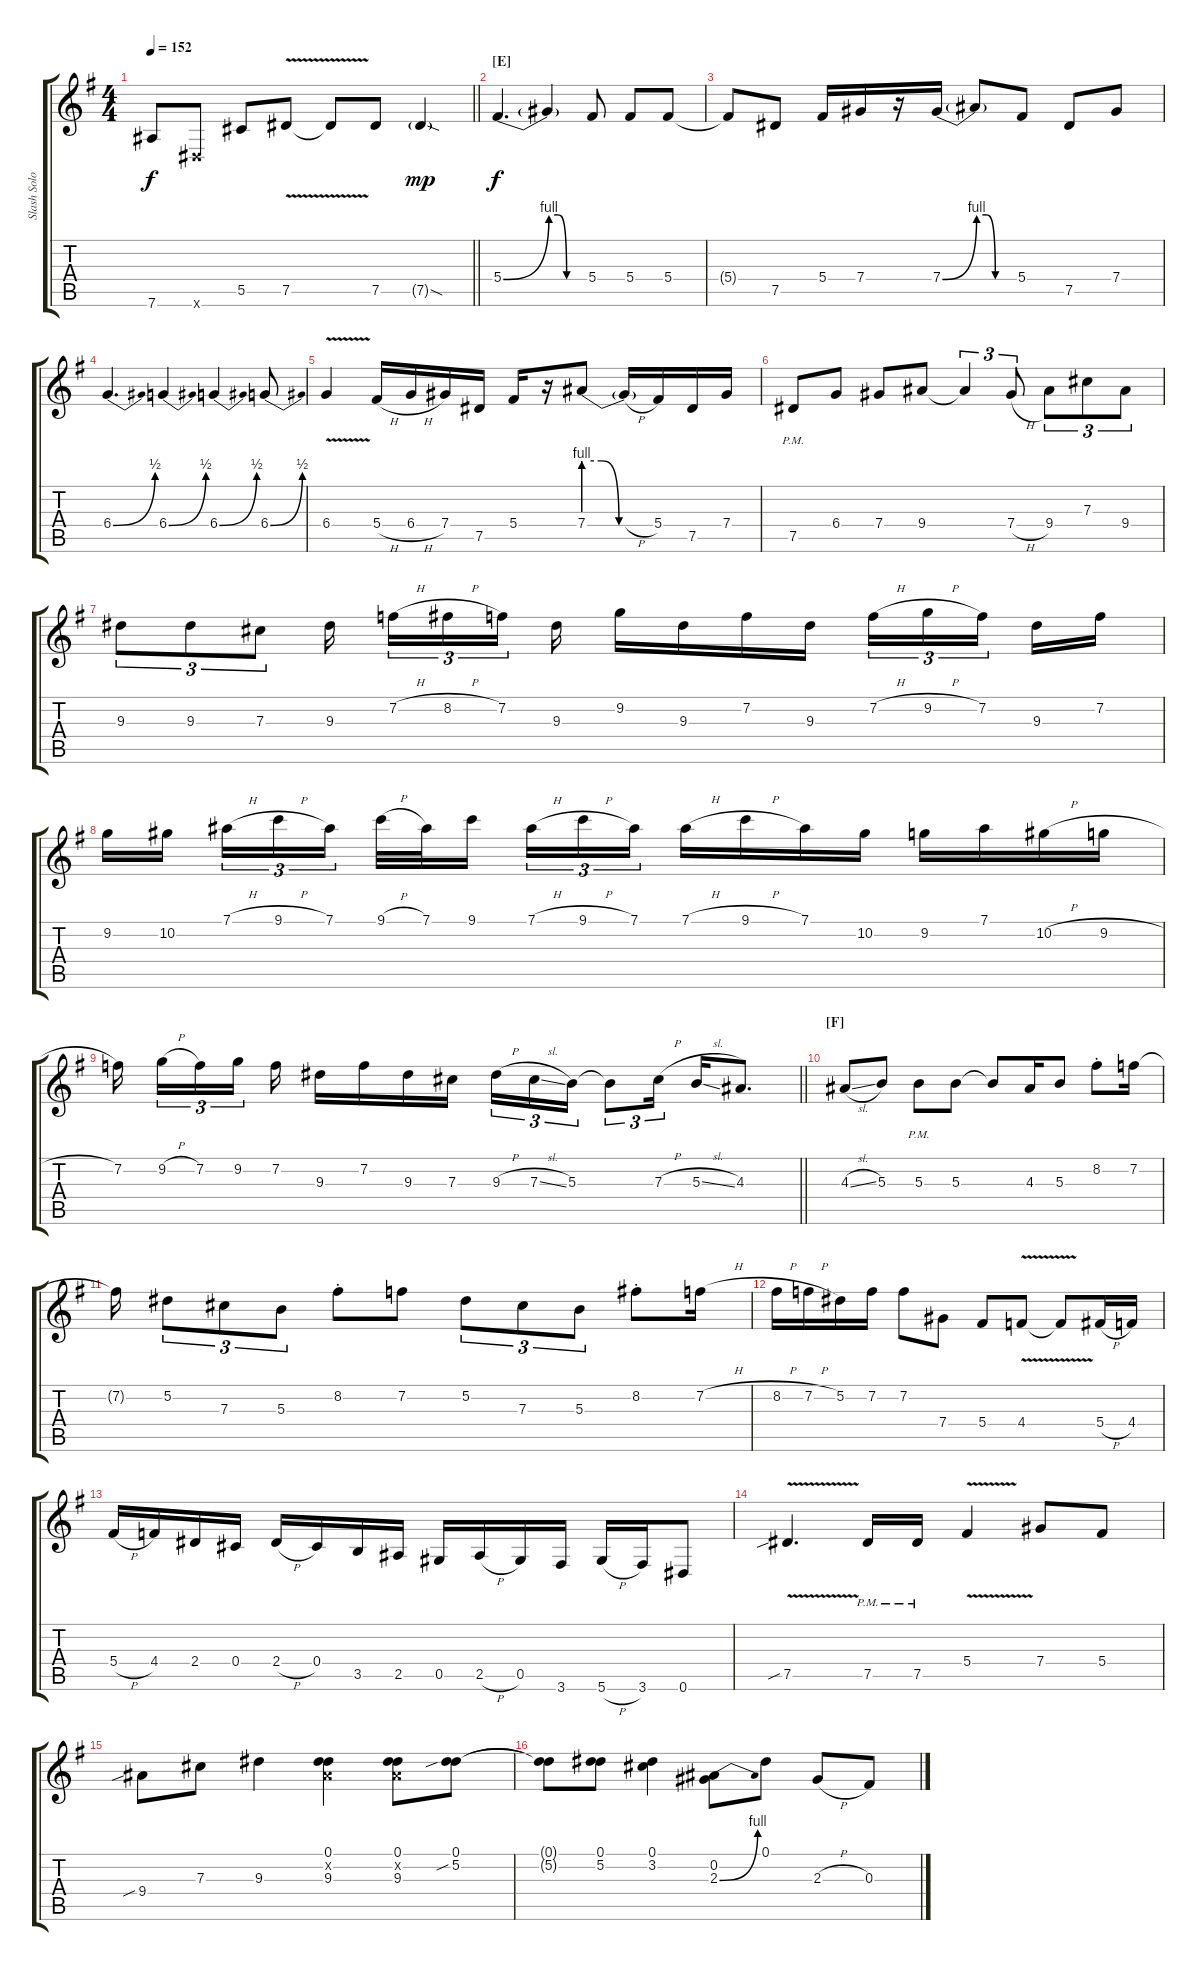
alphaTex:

\track ("Slash Solo" "Slash Solo") {instrument overdrivenguitar}
\staff {score tabs}
\tuning (Eb4 Bb3 Gb3 Db3 Ab2 Eb2) {hide}
\ts (4 4)
\tempo 152
\clef g2
\barLineRight lightlight
\ks eminor
7.6{t}.8{dy f} 0.6{x}.8 5.5.8 7.5{v}.8 7.5{t}.8 7.5.8 7.5{sod g}.4{dy mp} |
\section ("" "[E]")
5.4{be (bend 0 0 60 4)}.4{d dy f} 5.4{be (custom 0 4 15 4 30 0 60 0) t}.4 5.4.8 5.4.8 5.4.8 |
5.4{t}.8 7.5.8 5.4.16 7.4.16 r.16 7.4{be (bend 0 0 60 4)}.16 7.4{be (custom 0 4 15 4 30 0 60 0) t}.8 5.4.8 7.5.8 7.4.8 |
6.4{be (bend 0 0 60 2)}.4{d} 6.4{be (bend 0 0 60 2)}.4 6.4{be (bend 0 0 60 2)}.4 6.4{be (bend 0 0 60 2)}.8 |
6.4{v}.4 5.4{h}.16 6.4{h}.16 7.4.16 7.5.16 5.4.16 r.16 7.4{be (custom 0 4 15 4 30 0 60 0)}.8 7.4{h t}.16 5.4.16 7.5.16 7.4.16 |
7.5{pm}.8 6.4.8 7.4.8 9.4.8 9.4{t}.4{tu (3 2)} 7.4{h}.8{tu (3 2)} 9.4.8{tu (3 2)} 7.3.8{tu (3 2)} 9.4.8{tu (3 2)} |
9.3.8{tu (3 2)} 9.3.8{tu (3 2)} 7.3.8{tu (3 2)} 9.3.16{beam splitsecondary} 7.2{h}.16{tu (3 2)} 8.2{h}.16{tu (3 2)} 7.2.16{tu (3 2) beam splitsecondary} 9.3.16 9.2.16 9.3.16 7.2.16 9.3.16 7.2{h}.16{tu (3 2)} 9.2{h}.16{tu (3 2)} 7.2.16{tu (3 2) beam splitsecondary} 9.3.16 7.2.16 |
9.2.16 10.2.16{beam splitsecondary} 7.1{h}.16{tu (3 2)} 9.1{h}.16{tu (3 2)} 7.1.16{tu (3 2)} 9.1{h}.32 7.1.32 9.1.16{beam splitsecondary} 7.1{h}.16{tu (3 2)} 9.1{h}.16{tu (3 2)} 7.1.16{tu (3 2)} 7.1{h}.16 9.1{h}.16 7.1.16 10.2.16 9.2.16 7.1.16 10.2{h}.16 9.2{h}.16 |
\barLineRight lightlight
7.2.16{beam splitsecondary} 9.2{h}.16{tu (3 2)} 7.2.16{tu (3 2)} 9.2.16{tu (3 2) beam splitsecondary} 7.2.16 9.3.16 7.2.16 9.3.16 7.3.16 9.3{h}.16{tu (3 2)} 7.3{sl}.16{tu (3 2)} 5.3.16{tu (3 2)} 5.3{t}.8{tu (3 2)} 7.3{h}.16{tu (3 2)} 5.3{sl}.16 4.3.8{d} |
\section ("" "[F]")
4.3{sl}.8 5.3.8 5.3{pm}.8 5.3.8 5.3{t}.8 4.3.16 5.3.8 8.2{st}.8 7.2.16 |
7.2{t}.16 5.2.8{tu (3 2)} 7.3.8{tu (3 2)} 5.3.8{tu (3 2)} 8.2{st}.8 7.2.8 5.2.8{tu (3 2)} 7.3.8{tu (3 2)} 5.3.8{tu (3 2)} 8.2{st}.8 7.2{h}.16 |
8.2{h}.16 7.2{h}.16 5.2.16 7.2.16 7.2.8 7.4.8 5.4.8 4.4{v}.8 4.4{t}.8 5.4{h}.16 4.4.16 |
5.4{h}.16 4.4.16 2.4.16 0.4.16 2.4{h}.16 0.4.16 3.5.16 2.5.16 0.5.16 2.5{h}.16 0.5.16 3.6.16 5.6{h}.16 3.6.16 0.6.8 |
7.5{v sib}.4{d} 7.5{pm}.16 7.5{pm}.16 5.4{v}.4 7.4.8 5.4.8 |
9.4{sib}.8 7.3.8 9.3.4 (0.1 0.2{x} 9.3).4 (0.1 0.2{x} 9.3).8 (0.1 5.2{sib}).8 |
(0.1{t} 5.2{t}).8 (0.1 5.2).8 (0.1 3.2).4 (0.2 2.3{be (bend 0 0 60 4)}).8 0.1.8 2.3{h}.8 0.3.8
